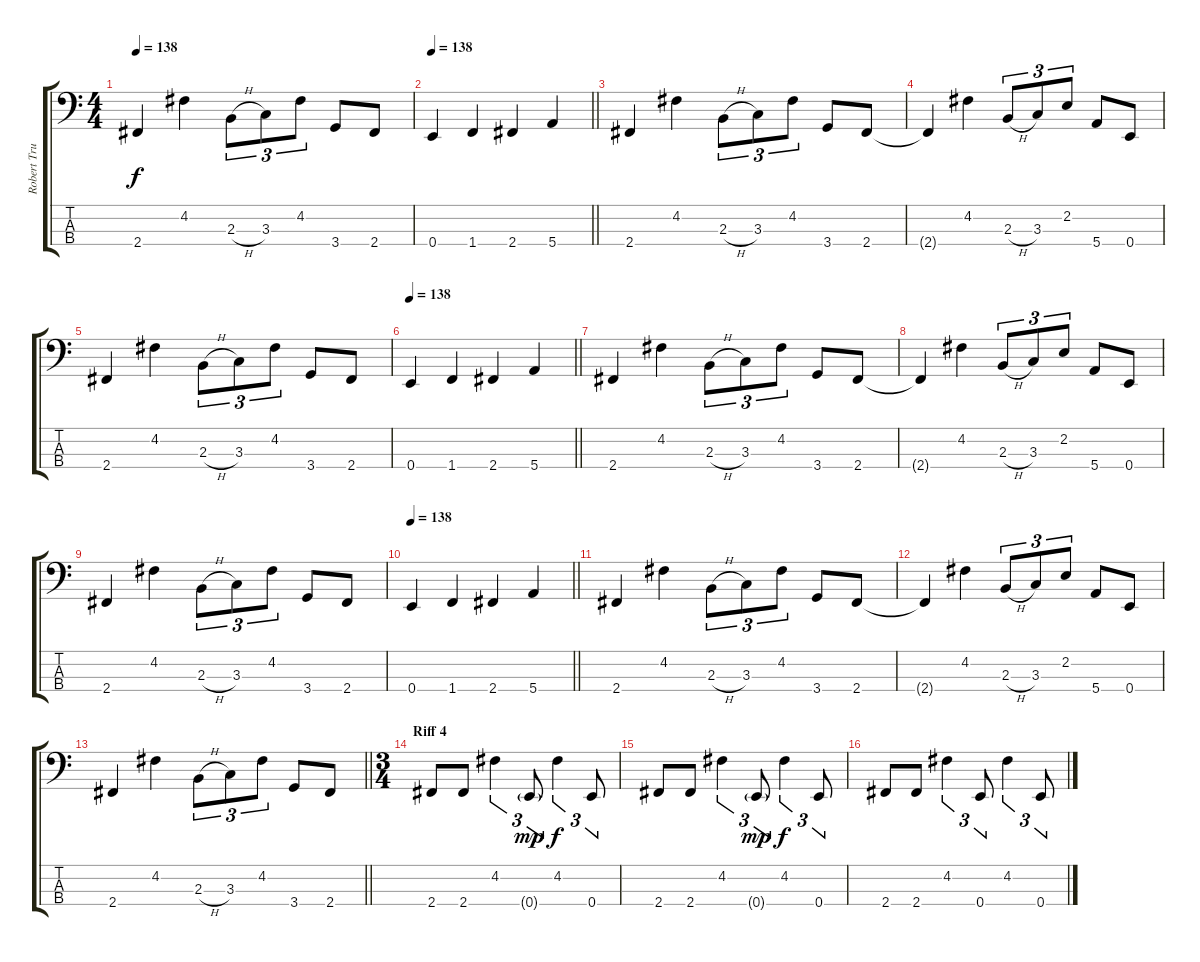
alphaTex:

\track ("Robert Trujilo" "Robert Tru") {instrument electricbassfinger}
\staff {score tabs}
\tuning (G2 D2 A1 E1) {hide}
\ts (4 4)
\tempo 138
\clef f4
\ks c
2.4.4{dy f} 4.2.4 2.3{h}.8{tu (3 2)} 3.3.8{tu (3 2)} 4.2.8{tu (3 2)} 3.4.8 2.4.8 |
\tempo 138
\barLineRight lightlight
0.4.4 1.4.4 2.4.4 5.4.4 |
2.4.4 4.2.4 2.3{h}.8{tu (3 2)} 3.3.8{tu (3 2)} 4.2.8{tu (3 2)} 3.4.8 2.4.8 |
2.4{t}.4 4.2.4 2.3{h}.8{tu (3 2)} 3.3.8{tu (3 2)} 2.2.8{tu (3 2)} 5.4.8 0.4.8 |
2.4.4 4.2.4 2.3{h}.8{tu (3 2)} 3.3.8{tu (3 2)} 4.2.8{tu (3 2)} 3.4.8 2.4.8 |
\tempo 138
\barLineRight lightlight
0.4.4 1.4.4 2.4.4 5.4.4 |
2.4.4 4.2.4 2.3{h}.8{tu (3 2)} 3.3.8{tu (3 2)} 4.2.8{tu (3 2)} 3.4.8 2.4.8 |
2.4{t}.4 4.2.4 2.3{h}.8{tu (3 2)} 3.3.8{tu (3 2)} 2.2.8{tu (3 2)} 5.4.8 0.4.8 |
2.4.4 4.2.4 2.3{h}.8{tu (3 2)} 3.3.8{tu (3 2)} 4.2.8{tu (3 2)} 3.4.8 2.4.8 |
\tempo 138
\barLineRight lightlight
0.4.4 1.4.4 2.4.4 5.4.4 |
2.4.4 4.2.4 2.3{h}.8{tu (3 2)} 3.3.8{tu (3 2)} 4.2.8{tu (3 2)} 3.4.8 2.4.8 |
2.4{t}.4 4.2.4 2.3{h}.8{tu (3 2)} 3.3.8{tu (3 2)} 2.2.8{tu (3 2)} 5.4.8 0.4.8 |
\barLineRight lightlight
2.4.4 4.2.4 2.3{h}.8{tu (3 2)} 3.3.8{tu (3 2)} 4.2.8{tu (3 2)} 3.4.8 2.4.8 |
\ts (3 4)
\section ("" "Riff 4")
2.4.8 2.4.8 4.2.4{tu (3 2)} 0.4{g}.8{tu (3 2) dy mp} 4.2.4{tu (3 2) dy f} 0.4.8{tu (3 2)} |
2.4.8 2.4.8 4.2.4{tu (3 2)} 0.4{g}.8{tu (3 2) dy mp} 4.2.4{tu (3 2) dy f} 0.4.8{tu (3 2)} |
2.4.8 2.4.8 4.2.4{tu (3 2)} 0.4.8{tu (3 2)} 4.2.4{tu (3 2)} 0.4.8{tu (3 2)}
